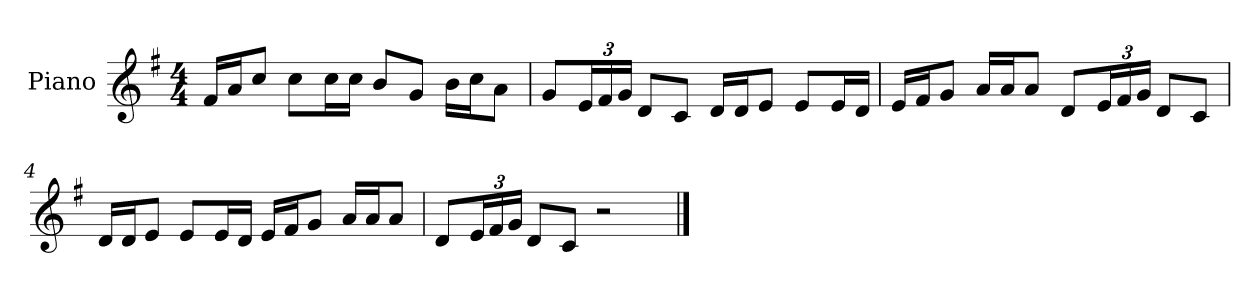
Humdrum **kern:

**kern
*part1
*staff1
*I"Piano
*I'P-no
*clefG2
*k[f#]
*M4/4
*MM90
=1
16f#/LL
16a/J
8cc/J
8cc\L
16cc\L
16cc\JJ
8b/L
8g/J
16b\LL
16cc\J
8a\J
=2
8g/L
*Xbrackettup
24e/L
24f#/
24g/JJ
8d/L
8c/J
16d/LL
16d/J
8e/J
8e/L
16e/L
16d/JJ
=3
16e/LL
16f#/J
8g/J
16a/LL
16a/J
8a/J
8d/L
24e/L
24f#/
24g/JJ
8d/L
8c/J
!!LO:LB:g=z
=4
16d/LL
16d/J
8e/J
8e/L
16e/L
16d/JJ
16e/LL
16f#/J
8g/J
16a/LL
16a/J
8a/J
=5
8d/L
24e/L
24f#/
24g/JJ
8d/L
8c/J
2r
==
*-
